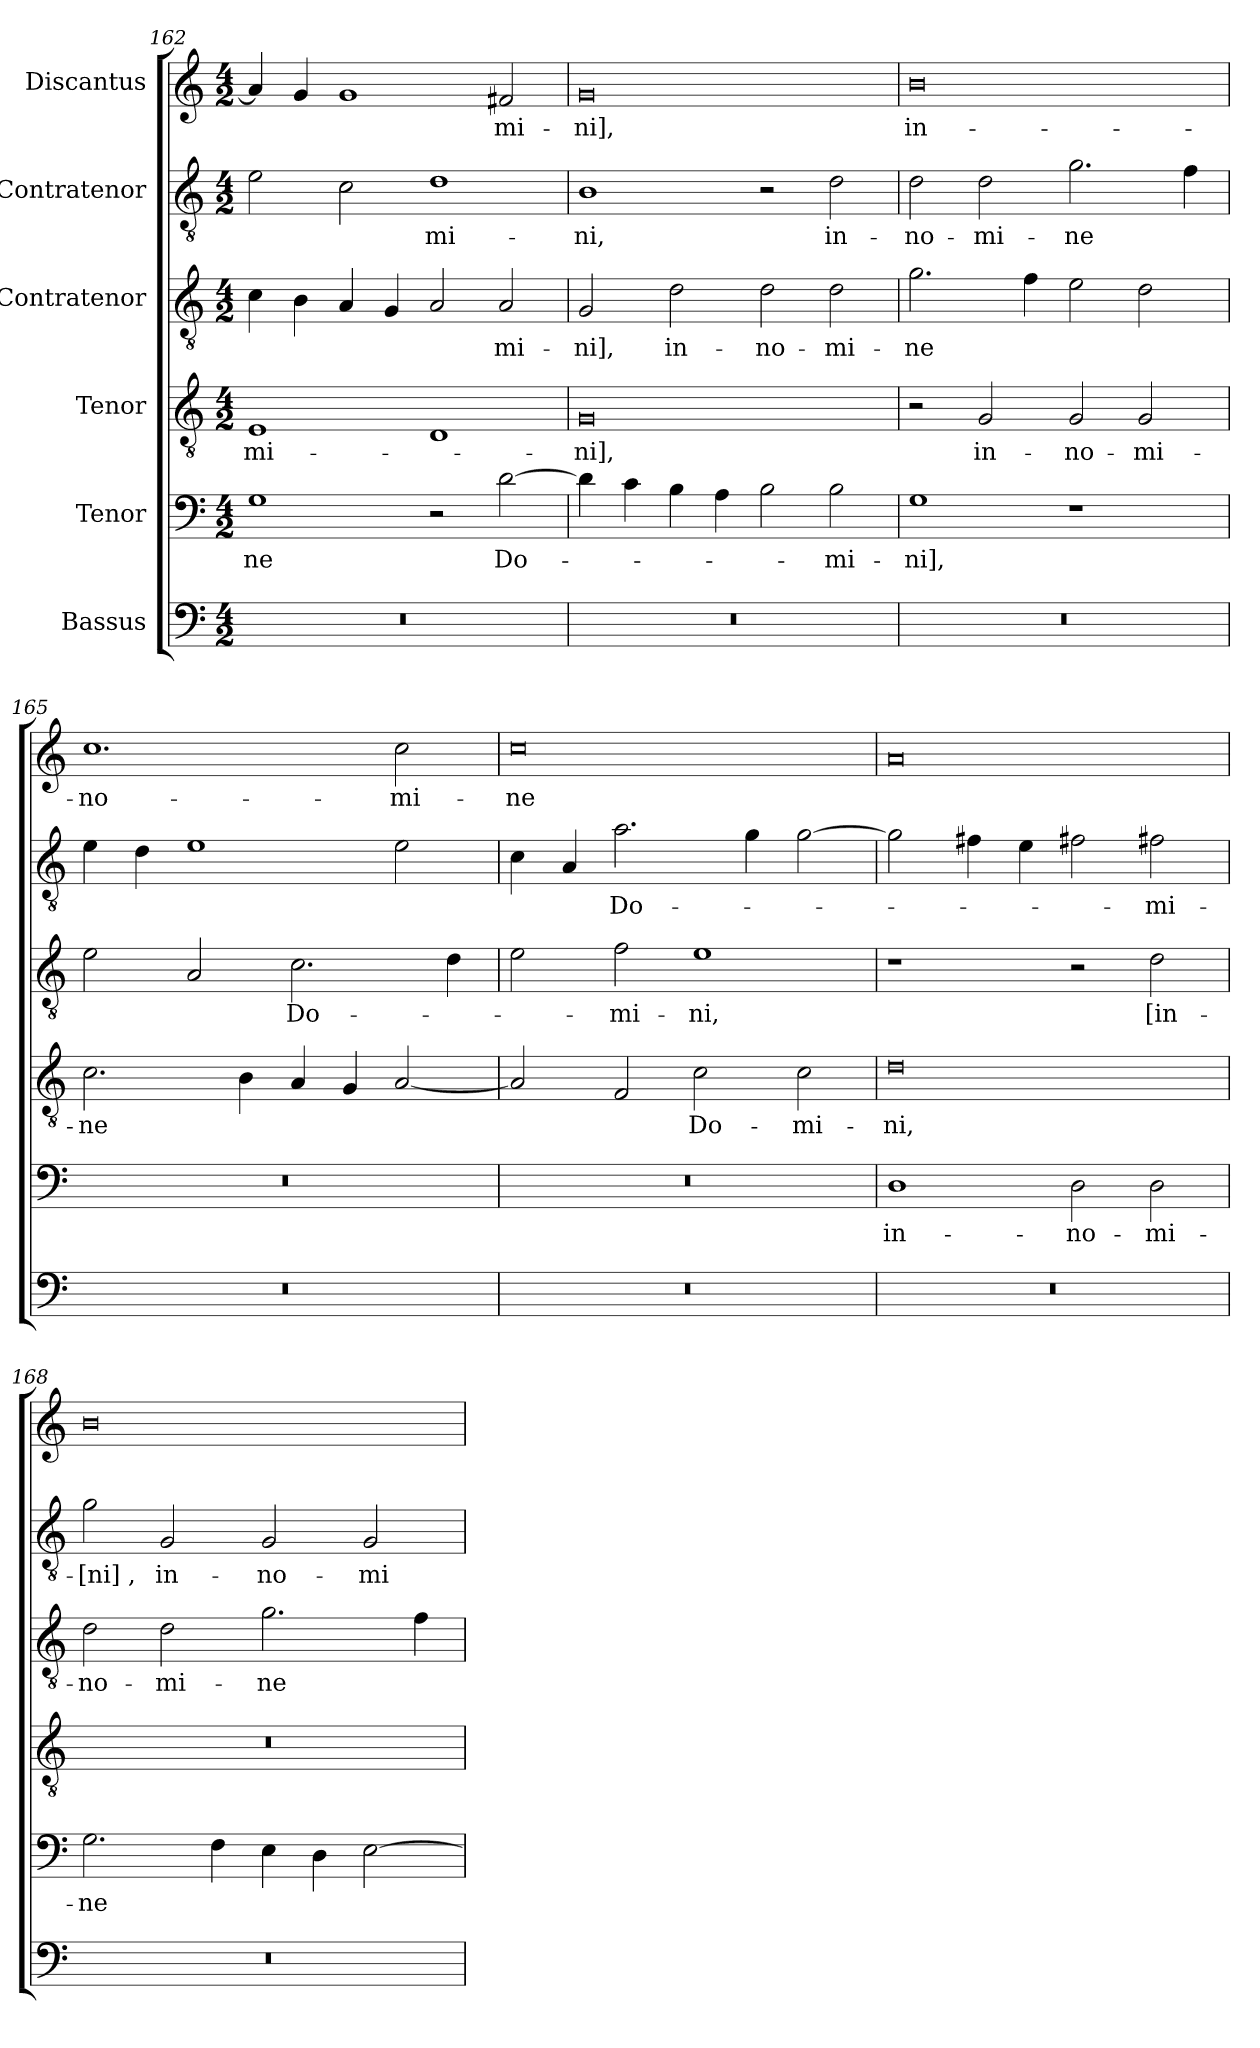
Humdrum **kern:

**kern	**kern	**text	**kern	**text	**kern	**text	**kern	**text	**kern	**text
*part6	*part5	*part5	*part4	*part4	*part3	*part3	*part2	*part2	*part1	*part1
*staff6	*staff5	*staff5	*staff4	*staff4	*staff3	*staff3	*staff2	*staff2	*staff1	*staff1
*I"Bassus	*I"Tenor	*	*I"Tenor	*	*I"Contratenor	*	*I"Contratenor	*	*I"Discantus	*
*clefF4	*clefF4	*	*clefGv2	*	*clefGv2	*	*clefGv2	*	*clefG2	*
*k[]	*k[]	*	*k[]	*	*k[]	*	*k[]	*	*k[]	*
*M4/2	*M4/2	*	*M4/2	*	*M4/2	*	*M4/2	*	*M4/2	*
=162	=162	=162	=162	=162	=162	=162	=162	=162	=162	=162
0r	1G\	-ne	1E/	-mi-	4c\	.	2e\	.	4a/]	.
.	.	.	.	.	4B\	.	.	.	4g/	.
.	.	.	.	.	4A/	.	2c\	.	1g/	.
.	.	.	.	.	4G/	.	.	.	.	.
.	2r	.	1D/	.	2A/	.	1d\	-mi-	.	.
.	[2d\	Do-	.	.	2A/	-mi-	.	.	2f#X/	-mi-
=163	=163	=163	=163	=163	=163	=163	=163	=163	=163	=163
0r	4d\]	.	0G/	-ni],	2G/	-ni],	1B\	-ni,	0g/	-ni],
.	4c\	.	.	.	.	.	.	.	.	.
.	4B\	.	.	.	2d\	in-	.	.	.	.
.	4A\	.	.	.	.	.	.	.	.	.
.	2B\	.	.	.	2d\	no-	2r	.	.	.
.	2B\	-mi-	.	.	2d\	-mi-	2d\	in-	.	.
=164	=164	=164	=164	=164	=164	=164	=164	=164	=164	=164
0r	1G\	-ni],	2r	.	2.g\	-ne	2d\	no-	0b\	in-
.	.	.	2G/	in-	.	.	2d\	-mi-	.	.
.	.	.	.	.	4f\	.	.	.	.	.
.	1r	.	2G/	no-	2e\	.	2.g\	-ne	.	.
.	.	.	2G/	-mi-	2d\	.	.	.	.	.
.	.	.	.	.	.	.	4f\	.	.	.
=165	=165	=165	=165	=165	=165	=165	=165	=165	=165	=165
0r	0r	.	2.c\	-ne	2e\	.	4e\	.	1.cc\	no-
.	.	.	.	.	.	.	4d\	.	.	.
.	.	.	.	.	2A/	.	1e\	.	.	.
.	.	.	4B\	.	.	.	.	.	.	.
.	.	.	4A/	.	2.c\	Do-	.	.	.	.
.	.	.	4G/	.	.	.	.	.	.	.
.	.	.	[2A/	.	.	.	2e\	.	2cc\	-mi-
.	.	.	.	.	4d\	.	.	.	.	.
=166	=166	=166	=166	=166	=166	=166	=166	=166	=166	=166
0r	0r	.	2A/]	.	2e\	.	4c\	.	0cc\	-ne
.	.	.	.	.	.	.	4A/	.	.	.
.	.	.	2F/	.	2f\	-mi-	2.a\	Do-	.	.
.	.	.	2c\	Do-	1e\	-ni,	.	.	.	.
.	.	.	.	.	.	.	4g\	.	.	.
.	.	.	2c\	-mi-	.	.	[2g\	.	.	.
=167	=167	=167	=167	=167	=167	=167	=167	=167	=167	=167
0r	1D\	in-	0d\	-ni,	1r	.	2g\]	.	0a/	.
.	.	.	.	.	.	.	4f#X\	.	.	.
.	.	.	.	.	.	.	4e\	.	.	.
.	2D\	no-	.	.	2r	.	2f#X\	.	.	.
.	2D\	-mi-	.	.	2d\	[in-	2f#X\	-mi-	.	.
=168	=168	=168	=168	=168	=168	=168	=168	=168	=168	=168
0r	2.G\	-ne	0r	.	2d\	no-	2g\	-[ni],	0b\	.
.	.	.	.	.	2d\	-mi-	2G/	in-	.	.
.	4F\	.	.	.	.	.	.	.	.	.
.	4E\	.	.	.	2.g\	-ne	2G/	no-	.	.
.	4D\	.	.	.	.	.	.	.	.	.
.	[2E\	.	.	.	.	.	2G/	-mi-	.	.
.	.	.	.	.	4f\	.	.	.	.	.
=	=	=	=	=	=	=	=	=	=	=
*-	*-	*-	*-	*-	*-	*-	*-	*-	*-	*-
